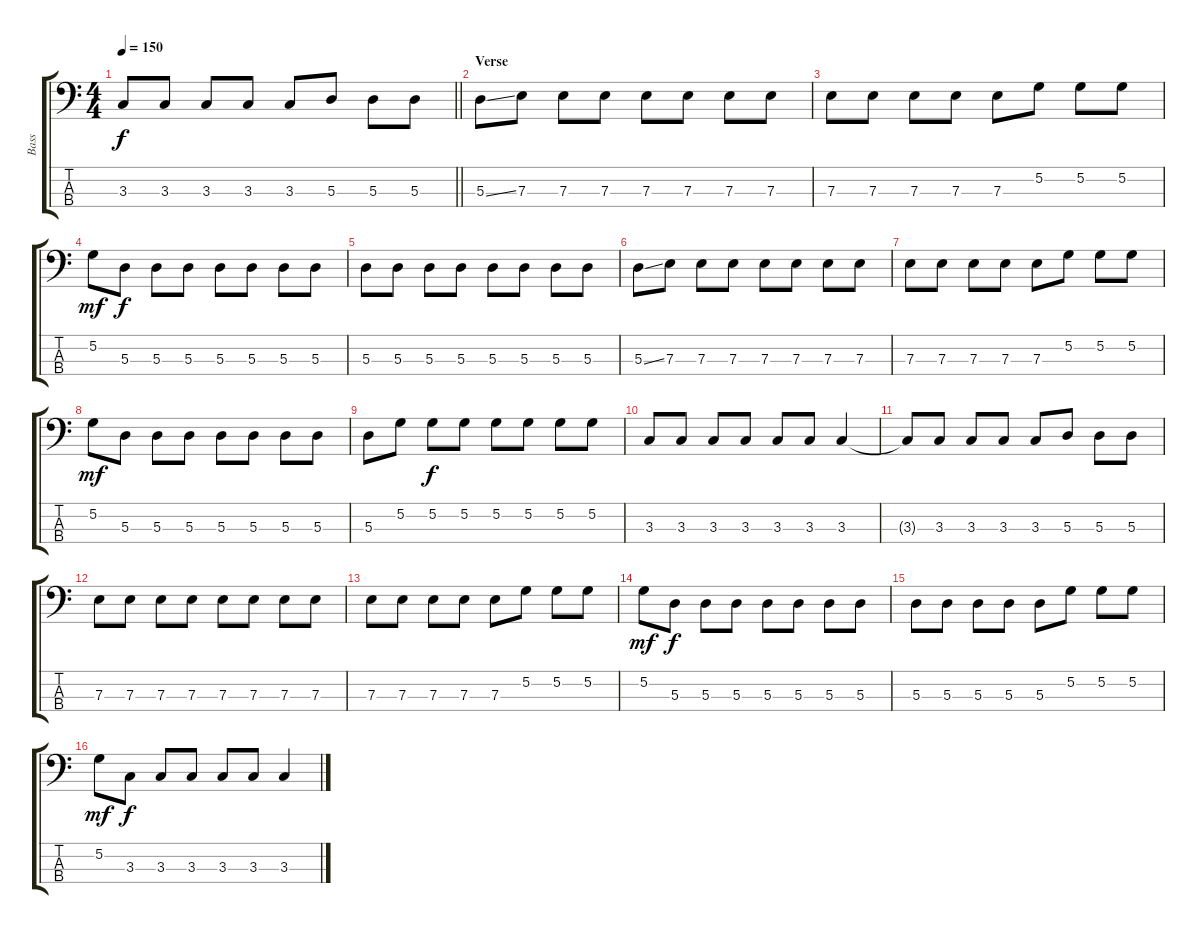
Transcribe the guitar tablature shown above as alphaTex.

\track ("Bass" "Bass") {instrument electricbassfinger}
\staff {score tabs}
\tuning (G2 D2 A1 E1) {hide}
\ts (4 4)
\tempo 150
\clef f4
\barLineRight lightlight
\ks c
3.3{t}.8{dy f} 3.3.8 3.3.8 3.3.8 3.3.8 5.3.8 5.3.8 5.3.8 |
\section ("" "Verse")
5.3{ss}.8 7.3.8 7.3.8 7.3.8 7.3.8 7.3.8 7.3.8 7.3.8 |
7.3.8 7.3.8 7.3.8 7.3.8 7.3.8 5.2.8 5.2.8 5.2.8 |
5.2.8{dy mf} 5.3.8{dy f} 5.3.8 5.3.8 5.3.8 5.3.8 5.3.8 5.3.8 |
5.3.8 5.3.8 5.3.8 5.3.8 5.3.8 5.3.8 5.3.8 5.3.8 |
5.3{ss}.8 7.3.8 7.3.8 7.3.8 7.3.8 7.3.8 7.3.8 7.3.8 |
7.3.8 7.3.8 7.3.8 7.3.8 7.3.8 5.2.8 5.2.8 5.2.8 |
5.2.8{dy mf} 5.3.8 5.3.8 5.3.8 5.3.8 5.3.8 5.3.8 5.3.8 |
5.3.8 5.2.8 5.2.8{dy f} 5.2.8 5.2.8 5.2.8 5.2.8 5.2.8 |
3.3.8 3.3.8 3.3.8 3.3.8 3.3.8 3.3.8 3.3.4 |
3.3{t}.8 3.3.8 3.3.8 3.3.8 3.3.8 5.3.8 5.3.8 5.3.8 |
7.3.8 7.3.8 7.3.8 7.3.8 7.3.8 7.3.8 7.3.8 7.3.8 |
7.3.8 7.3.8 7.3.8 7.3.8 7.3.8 5.2.8 5.2.8 5.2.8 |
5.2.8{dy mf} 5.3.8{dy f} 5.3.8 5.3.8 5.3.8 5.3.8 5.3.8 5.3.8 |
5.3.8 5.3.8 5.3.8 5.3.8 5.3.8 5.2.8 5.2.8 5.2.8 |
5.2.8{dy mf} 3.3.8{dy f} 3.3.8 3.3.8 3.3.8 3.3.8 3.3.4
